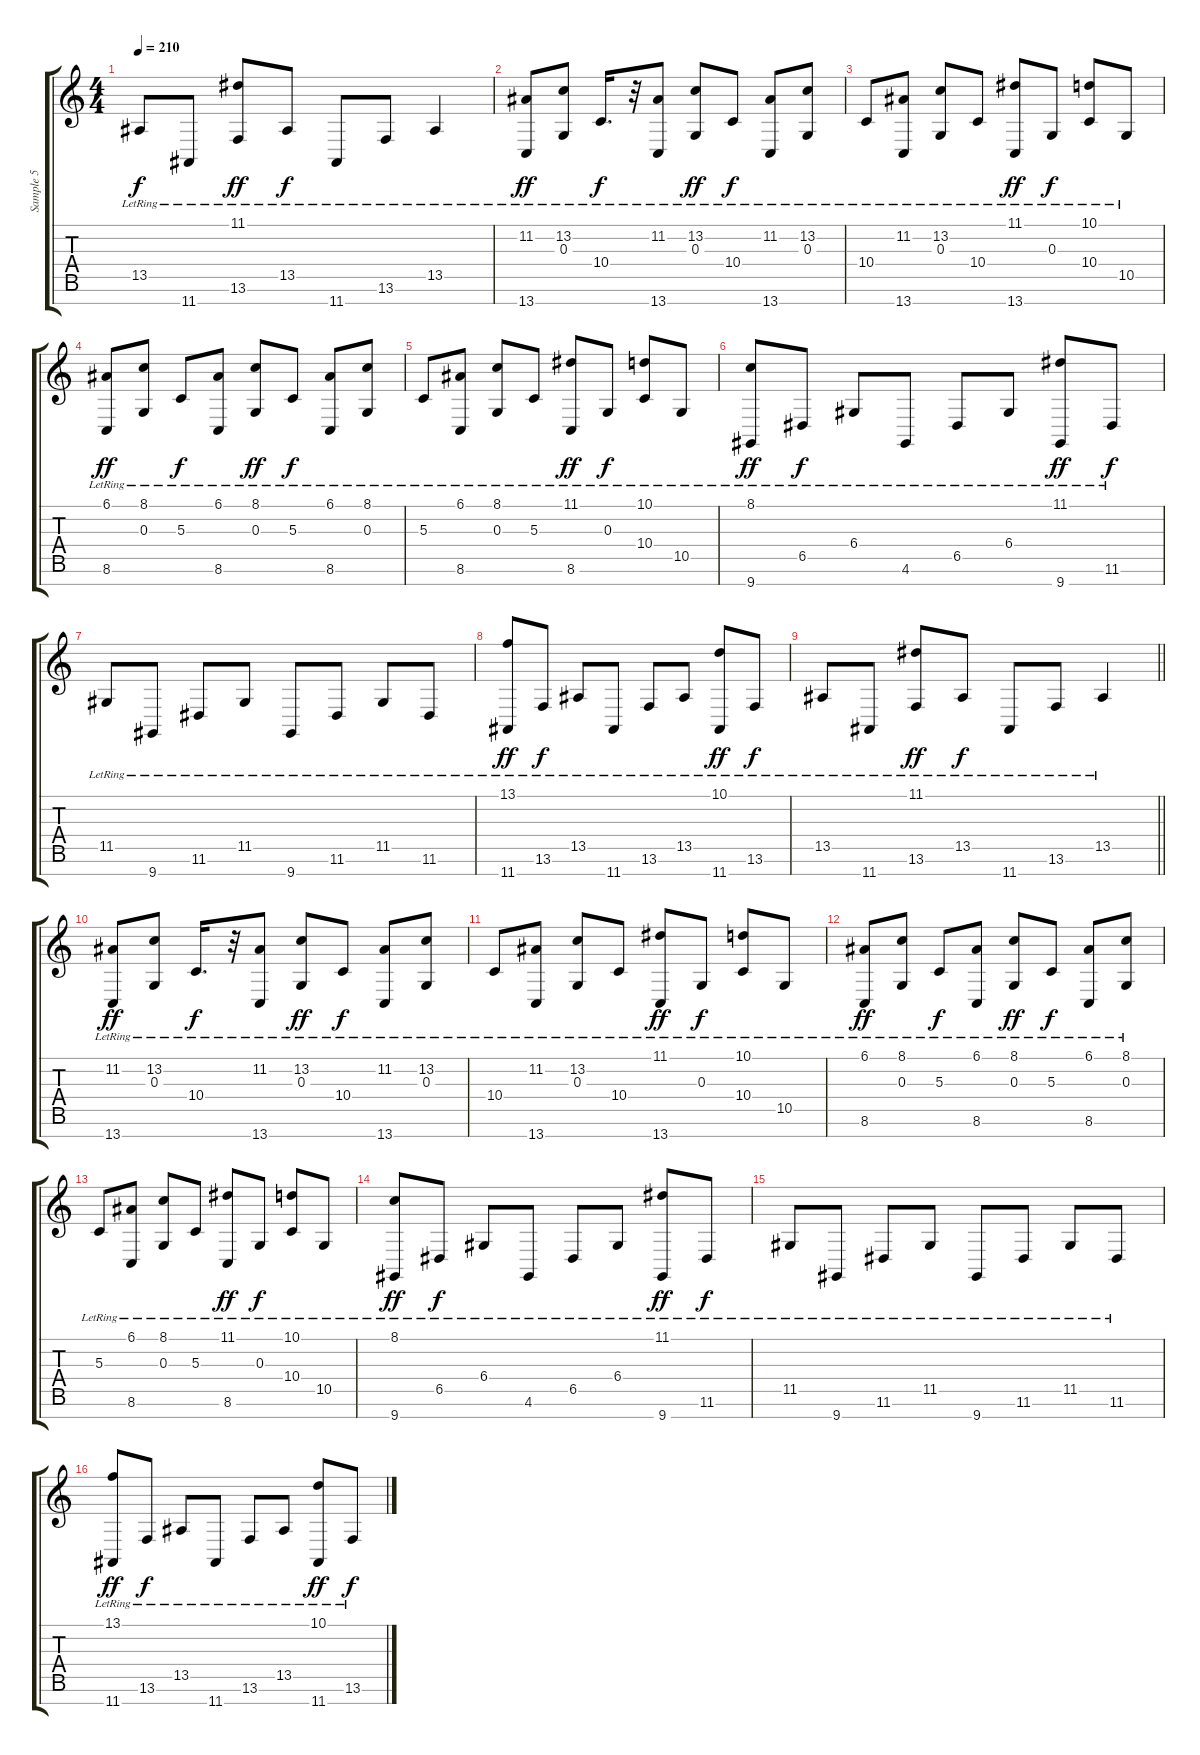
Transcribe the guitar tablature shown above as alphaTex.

\track ("Sample 5" "Sample 5") {instrument electricgrandpiano}
\staff {score tabs}
\tuning (E4 B3 G3 D3 A2 E2 B1) {hide}
\ts (4 4)
\tempo 210
\clef g2
\ks c
13.5{lr}.8{dy f} 11.7{lr}.8 (11.1{lr} 13.6{lr}).8{dy ff} 13.5{lr}.8{dy f} 11.7{lr}.8 13.6{lr}.8 13.5{lr}.4 |
(11.2{lr} 13.7{lr}).8{dy ff} (13.2{lr} 0.3{lr}).8 10.4{lr}.16{d dy f} r.32 (11.2{lr} 13.7{lr}).8 (13.2{lr} 0.3{lr}).8{dy ff} 10.4{lr}.8{dy f} (11.2{lr} 13.7{lr}).8 (13.2{lr} 0.3{lr}).8 |
10.4{lr}.8 (11.2{lr} 13.7{lr}).8 (13.2{lr} 0.3{lr}).8 10.4{lr}.8 (11.1{lr} 13.7{lr}).8{dy ff} 0.3{lr}.8{dy f} (10.1{lr} 10.4{lr}).8 10.5{lr}.8 |
(6.1{lr} 8.6{lr}).8{dy ff} (8.1{lr} 0.3{lr}).8 5.3{lr}.8{dy f} (6.1{lr} 8.6{lr}).8 (8.1{lr} 0.3{lr}).8{dy ff} 5.3{lr}.8{dy f} (6.1{lr} 8.6{lr}).8 (8.1{lr} 0.3{lr}).8 |
5.3{lr}.8 (6.1{lr} 8.6{lr}).8 (8.1{lr} 0.3{lr}).8 5.3{lr}.8 (11.1{lr} 8.6{lr}).8{dy ff} 0.3{lr}.8{dy f} (10.1{lr} 10.4{lr}).8 10.5{lr}.8 |
(8.1{lr} 9.7{lr}).8{dy ff} 6.5{lr}.8{dy f} 6.4{lr}.8 4.6{lr}.8 6.5{lr}.8 6.4{lr}.8 (11.1{lr} 9.7{lr}).8{dy ff} 11.6{lr}.8{dy f} |
11.5{lr}.8 9.7{lr}.8 11.6{lr}.8 11.5{lr}.8 9.7{lr}.8 11.6{lr}.8 11.5{lr}.8 11.6{lr}.8 |
(13.1{lr} 11.7{lr}).8{dy ff} 13.6{lr}.8{dy f} 13.5{lr}.8 11.7{lr}.8 13.6{lr}.8 13.5{lr}.8 (10.1{lr} 11.7{lr}).8{dy ff} 13.6{lr}.8{dy f} |
\barLineRight lightlight
13.5{lr}.8 11.7{lr}.8 (11.1{lr} 13.6{lr}).8{dy ff} 13.5{lr}.8{dy f} 11.7{lr}.8 13.6{lr}.8 13.5{lr}.4 |
\section ("" " ")
(11.2{lr} 13.7{lr}).8{dy ff} (13.2{lr} 0.3{lr}).8 10.4{lr}.16{d dy f} r.32 (11.2{lr} 13.7{lr}).8 (13.2{lr} 0.3{lr}).8{dy ff} 10.4{lr}.8{dy f} (11.2{lr} 13.7{lr}).8 (13.2{lr} 0.3{lr}).8 |
10.4{lr}.8 (11.2{lr} 13.7{lr}).8 (13.2{lr} 0.3{lr}).8 10.4{lr}.8 (11.1{lr} 13.7{lr}).8{dy ff} 0.3{lr}.8{dy f} (10.1{lr} 10.4{lr}).8 10.5{lr}.8 |
(6.1{lr} 8.6{lr}).8{dy ff} (8.1{lr} 0.3{lr}).8 5.3{lr}.8{dy f} (6.1{lr} 8.6{lr}).8 (8.1{lr} 0.3{lr}).8{dy ff} 5.3{lr}.8{dy f} (6.1{lr} 8.6{lr}).8 (8.1{lr} 0.3{lr}).8 |
5.3{lr}.8 (6.1{lr} 8.6{lr}).8 (8.1{lr} 0.3{lr}).8 5.3{lr}.8 (11.1{lr} 8.6{lr}).8{dy ff} 0.3{lr}.8{dy f} (10.1{lr} 10.4{lr}).8 10.5{lr}.8 |
(8.1{lr} 9.7{lr}).8{dy ff} 6.5{lr}.8{dy f} 6.4{lr}.8 4.6{lr}.8 6.5{lr}.8 6.4{lr}.8 (11.1{lr} 9.7{lr}).8{dy ff} 11.6{lr}.8{dy f} |
11.5{lr}.8 9.7{lr}.8 11.6{lr}.8 11.5{lr}.8 9.7{lr}.8 11.6{lr}.8 11.5{lr}.8 11.6{lr}.8 |
(13.1{lr} 11.7{lr}).8{dy ff} 13.6{lr}.8{dy f} 13.5{lr}.8 11.7{lr}.8 13.6{lr}.8 13.5{lr}.8 (10.1{lr} 11.7{lr}).8{dy ff} 13.6{lr}.8{dy f}
